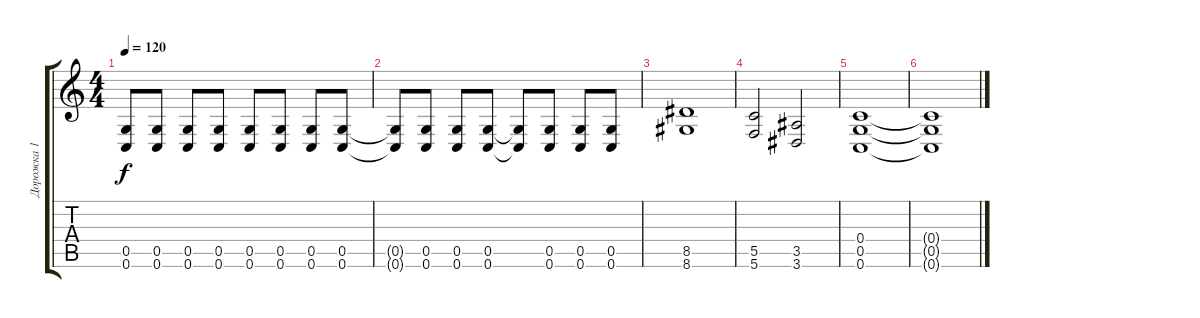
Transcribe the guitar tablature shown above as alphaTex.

\track ("Дорожка 1" "Дорожка 1") {instrument distortionguitar}
\staff {score tabs}
\tuning (D4 A3 F3 C3 G2 C2) {hide}
\ts (4 4)
\tempo 120
\clef g2
\ks c
(0.5{t} 0.6{t}).8{dy f} (0.5 0.6).8 (0.5 0.6).8 (0.5 0.6).8 (0.5 0.6).8 (0.5 0.6).8 (0.5 0.6).8 (0.5 0.6).8 |
(0.5{t} 0.6{t}).8 (0.5 0.6).8 (0.5 0.6).8 (0.5 0.6).8 (0.5{t} 0.6{t}).8 (0.5 0.6).8 (0.5 0.6).8 (0.5 0.6).8 |
(8.5 8.6).1 |
(5.5 5.6).2 (3.5 3.6).2 |
(0.4 0.5 0.6).1 |
(0.4{t} 0.5{t} 0.6{t}).1
